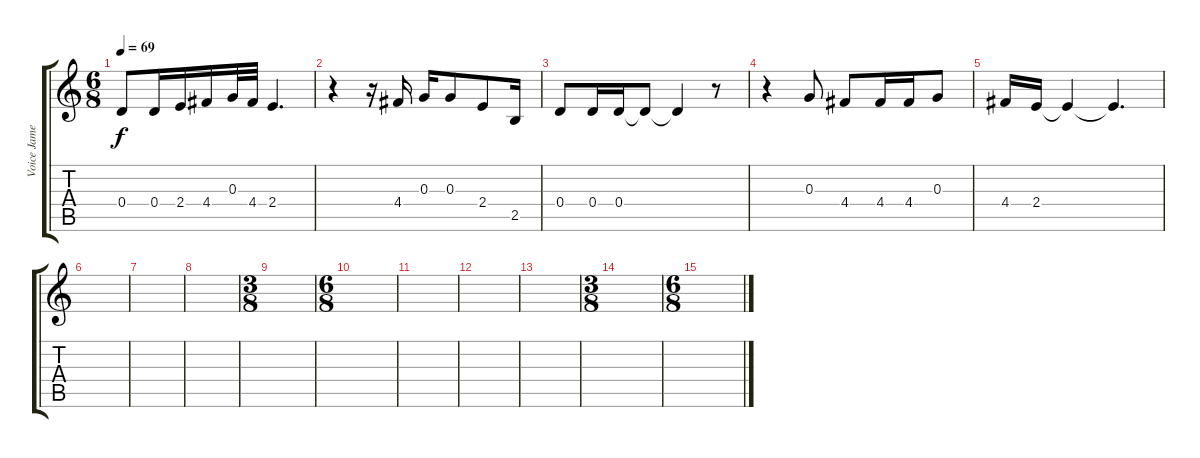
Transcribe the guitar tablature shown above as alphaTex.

\track ("Voice James" "Voice Jame") {instrument distortionguitar}
\staff {score tabs}
\tuning (E4 B3 G3 D3 A2 E2) {hide}
\ts (6 8)
\tempo 69
\clef g2
\ks c
0.4.8{dy f} 0.4.16 2.4.16 4.4.16 0.3.32 4.4.32 2.4.4{d} |
r.4 r.16 4.4.16 0.3.16 0.3.8 2.4.8 2.5.16 |
0.4.8 0.4.16 0.4.16 0.4{t}.8 0.4{t}.4 r.8 |
r.4 0.3.8 4.4.8 4.4.16 4.4.16 0.3.8 |
4.4.16 2.4.16 2.4{t}.4 2.4{t}.4{d} |
|
|
|
\ts (3 8)
|
\ts (6 8)
|
|
|
|
\ts (3 8)
|
\ts (6 8)
